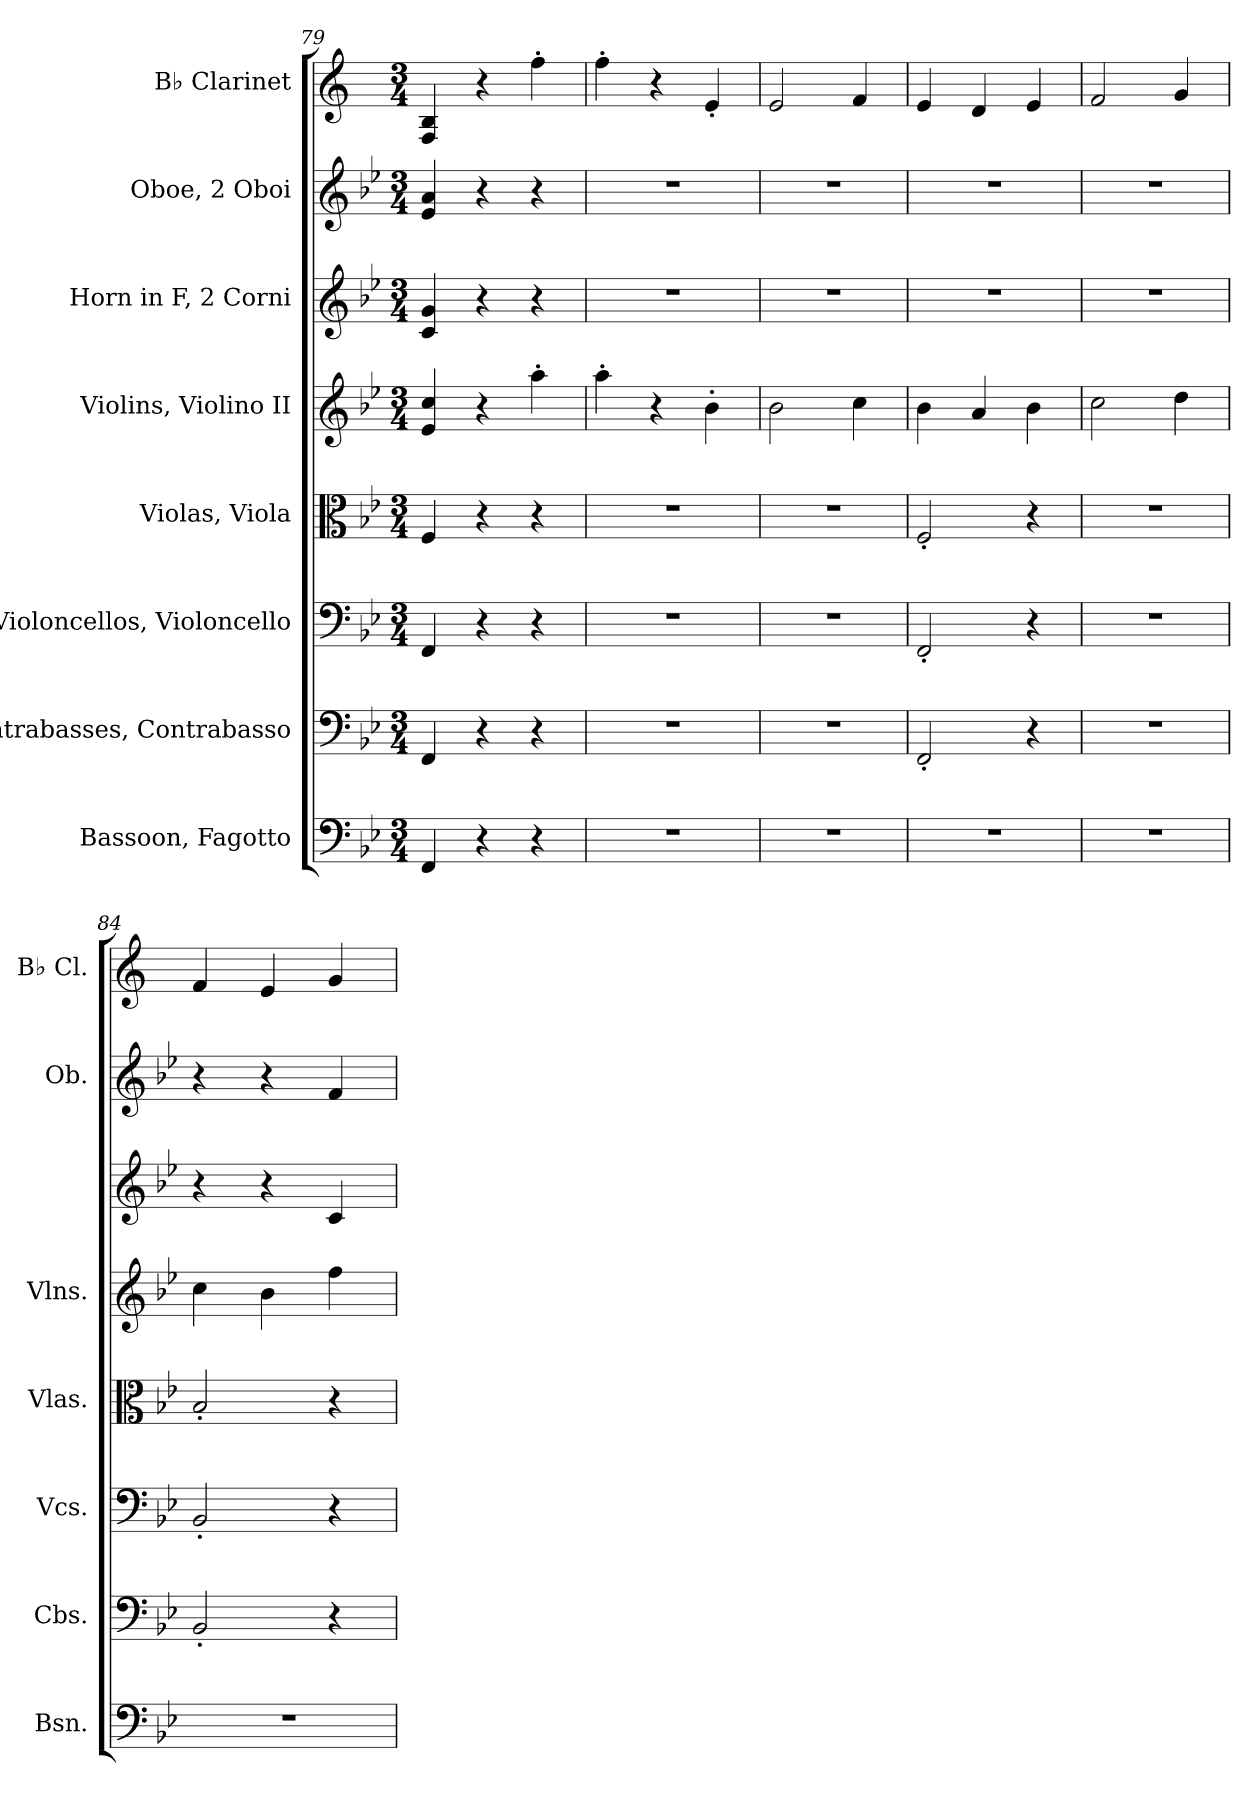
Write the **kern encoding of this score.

**kern	**kern	**kern	**kern	**kern	**kern	**kern	**kern
*part8	*part7	*part6	*part5	*part4	*part3	*part2	*part1
*staff8	*staff7	*staff6	*staff5	*staff4	*staff3	*staff2	*staff1
*I"Bassoon, Fagotto	*I"Contrabasses, Contrabasso	*I"Violoncellos, Violoncello	*I"Violas, Viola	*I"Violins, Violino II	*I"Horn in F, 2 Corni	*I"Oboe, 2 Oboi	*I"B♭ Clarinet
*I'Bsn.	*I'Cbs.	*I'Vcs.	*I'Vlas.	*I'Vlns.	*	*I'Ob.	*I'B♭ Cl.
*clefF4	*clefF4	*clefF4	*clefC3	*clefG2	*clefG2	*clefG2	*clefG2
*	*ITrd7c12	*	*	*	*ITrd4c7	*	*ITrd1c2
*k[b-e-]	*k[b-e-]	*k[b-e-]	*k[b-e-]	*k[b-e-]	*k[b-e-a-]	*k[b-e-]	*k[b-e-]
*M3/4	*M3/4	*M3/4	*M3/4	*M3/4	*M3/4	*M3/4	*M3/4
=79	=79	=79	=79	=79	=79	=79	=79
4FF/	4FFF/	4FF/	4F/	4e-/ 4cc/	4F/ 4c/	4e-/ 4a/	4E-/ 4A/
4r	4r	4r	4r	4r	4r	4r	4r
4r	4r	4r	4r	4aa'\	4r	4r	4ee-'\
!!LO:LB:g=z
=80	=80	=80	=80	=80	=80	=80	=80
2.r	2.r	2.r	2.r	4aa'\	2.r	2.r	4ee-'\
.	.	.	.	4r	.	.	4r
.	.	.	.	4b-'\	.	.	4d'/
=81	=81	=81	=81	=81	=81	=81	=81
2.r	2.r	2.r	2.r	2b-\	2.r	2.r	2d/
.	.	.	.	4cc\	.	.	4e-/
=82	=82	=82	=82	=82	=82	=82	=82
2.r	2FFF'/	2FF'/	2F'/	4b-\	2.r	2.r	4d/
.	.	.	.	4a/	.	.	4c/
.	4r	4r	4r	4b-\	.	.	4d/
=83	=83	=83	=83	=83	=83	=83	=83
2.r	2.r	2.r	2.r	2cc\	2.r	2.r	2e-/
.	.	.	.	4dd\	.	.	4f/
=84	=84	=84	=84	=84	=84	=84	=84
2.r	2BBB-'/	2BB-'/	2B-'/	4cc\	4r	4r	4e-/
.	.	.	.	4b-\	4r	4r	4d/
.	4r	4r	4r	4ff\	4F/	4f/	4f/
=	=	=	=	=	=	=	=
*-	*-	*-	*-	*-	*-	*-	*-
